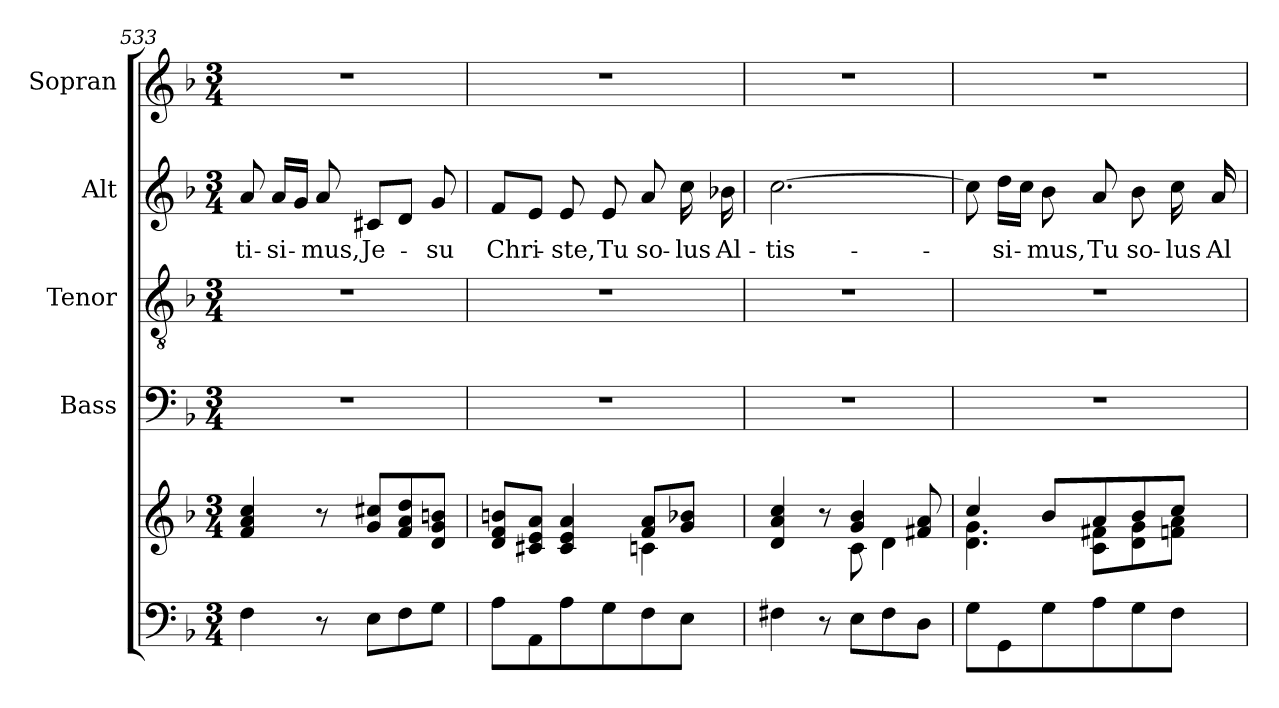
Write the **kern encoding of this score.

**kern	**kern	**kern	**kern	**kern	**text	**kern
*part5	*part5	*part4	*part3	*part2	*part2	*part1
*staff6	*staff5	*staff4	*staff3	*staff2	*staff2	*staff1
*	*	*I"Bass	*I"Tenor	*I"Alt	*	*I"Sopran
*	*	*I'B.	*I'T.	*I'A.	*	*I'S.
*clefF4	*clefG2	*clefF4	*clefGv2	*clefG2	*	*clefG2
*k[b-]	*k[b-]	*k[b-]	*k[b-]	*k[b-]	*	*k[b-]
*F:	*F:	*F:	*F:	*F:	*	*F:
*M3/4	*M3/4	*M3/4	*M3/4	*M3/4	*	*M3/4
=533	=533	=533	=533	=533	=533	=533
!	!	!	!	!	!LO:LY:b	!
4F\	4f/ 4a/ 4cc/	2.r	2.r	8a/	-ti-	2.r
!	!	!	!	!	!LO:LY:b	!
.	.	.	.	16a/LL	-si-	.
.	.	.	.	16g/JJ	.	.
!	!	!	!	!	!LO:LY:b	!
8r	8r	.	.	8a/	-mus,	.
!	!	!	!	!	!LO:LY:b	!
8E\L	8g/ 8cc#X/L	.	.	8c#X/L	Je-	.
8F\	8f/ 8a/ 8dd/	.	.	8d/J	.	.
!	!	!	!	!	!LO:LY:b	!
8G\J	8d/ 8g/ 8bn/J	.	.	8g/	-su	.
=534	=534	=534	=534	=534	=534	=534
*	*^	*	*	*	*	*
!	!	!	!	!	!	!LO:LY:b	!
8A\L	8d/ 8f/ 8bn/L	2ryy	2.r	2.r	8f/L	Chri-	2.r
8AA\	8c#X/ 8e/ 8a/J	.	.	.	8e/J	.	.
!	!	!	!	!	!	!LO:LY:b	!
8A\	4c#/ 4e/ 4a/	.	.	.	8e/	-ste,	.
!	!	!	!	!	!	!LO:LY:b	!
8G\	.	.	.	.	8e/	Tu	.
!	!	!	!	!	!	!LO:LY:b	!
8F\	8f/ 8a/L	4cn\	.	.	8a/	so-	.
!	!	!	!	!	!	!LO:LY:b	!
8E\J	8g/ 8b-X/J	.	.	.	16cc\	-lus	.
!	!	!	!	!	!	!LO:LY:b	!
.	.	.	.	.	16b-X\	Al-	.
!!LO:LB:g=z
=535	=535	=535	=535	=535	=535	=535	=535
!	!	!	!	!	!	!LO:LY:b	!
4F#X\	4d/ 4a/ 4cc/	4.ryy	2.r	2.r	[2.cc\	-tis-	2.r
8r	8r	.	.	.	.	.	.
8E\L	4g/ 4b-/	8c\	.	.	.	.	.
8F#\	.	4d\	.	.	.	.	.
8D\J	8f#X/ 8a/	.	.	.	.	.	.
=536	=536	=536	=536	=536	=536	=536	=536
8G\L	4cc/	4.d\ 4.g\	2.r	2.r	8cc\]	.	2.r
!	!	!	!	!	!	!LO:LY:b	!
8GG\	.	.	.	.	16dd\LL	-si-	.
.	.	.	.	.	16cc\JJ	.	.
!	!	!	!	!	!	!LO:LY:b	!
8G\	8b-/L	.	.	.	8b-\	-mus,	.
!	!	!	!	!	!	!LO:LY:b	!
8A\	8a/	8c\ 8f#X\L	.	.	8a/	Tu	.
!	!	!	!	!	!	!LO:LY:b	!
8G\	8b-/	8d\ 8g\	.	.	8b-\	so-	.
!	!	!	!	!	!	!LO:LY:b	!
8F\J	8cc/J	8fn\ 8a\J	.	.	16cc\	-lus	.
!	!	!	!	!	!	!LO:LY:b	!
.	.	.	.	.	16a/	Al-	.
*	*v	*v	*	*	*	*	*
=	=	=	=	=	=	=
*-	*-	*-	*-	*-	*-	*-
